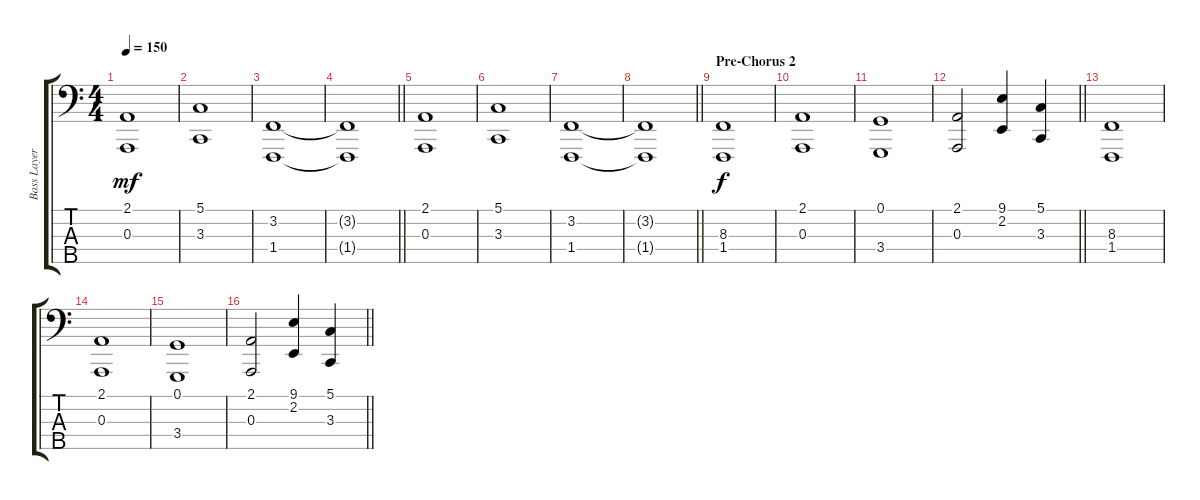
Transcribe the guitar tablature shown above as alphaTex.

\track ("Bass Layer" "Bass Layer") {instrument lead2sawtooth}
\staff {score tabs}
\tuning (G2 D2 A1 E1 B0) {hide}
\ts (4 4)
\tempo 150
\clef f4
\ks c
(2.1 0.3).1{dy mf} |
(5.1 3.3).1 |
(3.2 1.4).1 |
\barLineRight lightlight
(3.2{t} 1.4{t}).1 |
(2.1 0.3).1 |
(5.1 3.3).1 |
(3.2 1.4).1 |
\barLineRight lightlight
(3.2{t} 1.4{t}).1 |
\section ("" "Pre-Chorus 2")
(8.3 1.4).1{dy f instrument pad7halo} |
(2.1 0.3).1 |
(0.1 3.4).1 |
\barLineRight lightlight
(2.1 0.3).2 (9.1 2.2).4 (5.1 3.3).4 |
(8.3 1.4).1 |
(2.1 0.3).1 |
(0.1 3.4).1 |
\barLineRight lightlight
(2.1 0.3).2 (9.1 2.2).4 (5.1 3.3).4
